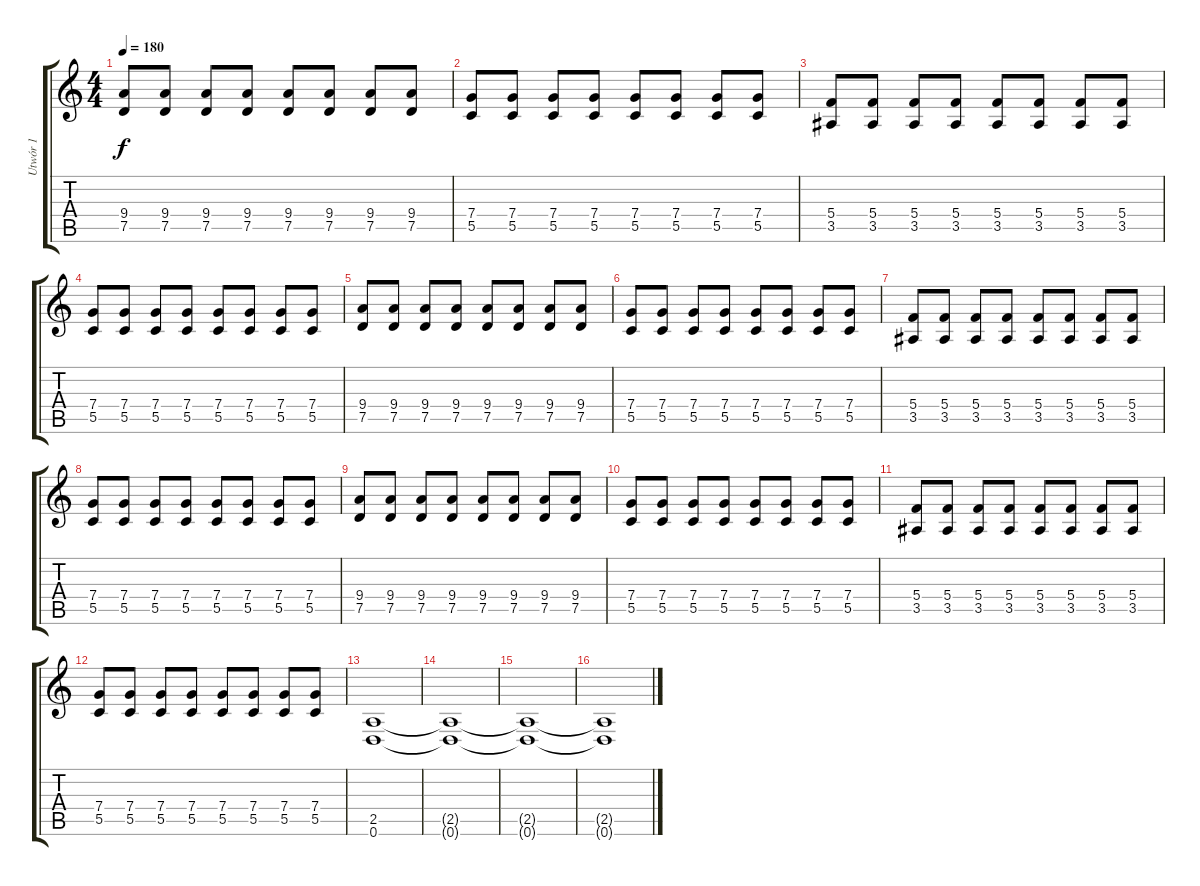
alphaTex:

\track ("Utwór 1" "Utwór 1") {instrument distortionguitar}
\staff {score tabs}
\tuning (D4 A3 F3 C3 G2 D2) {hide}
\ts (4 4)
\tempo 180
\clef g2
\ks c
(9.4 7.5).8{dy f} (9.4 7.5).8 (9.4 7.5).8 (9.4 7.5).8 (9.4 7.5).8 (9.4 7.5).8 (9.4 7.5).8 (9.4 7.5).8 |
(7.4 5.5).8 (7.4 5.5).8 (7.4 5.5).8 (7.4 5.5).8 (7.4 5.5).8 (7.4 5.5).8 (7.4 5.5).8 (7.4 5.5).8 |
(5.4 3.5).8 (5.4 3.5).8 (5.4 3.5).8 (5.4 3.5).8 (5.4 3.5).8 (5.4 3.5).8 (5.4 3.5).8 (5.4 3.5).8 |
(7.4 5.5).8 (7.4 5.5).8 (7.4 5.5).8 (7.4 5.5).8 (7.4 5.5).8 (7.4 5.5).8 (7.4 5.5).8 (7.4 5.5).8 |
(9.4 7.5).8 (9.4 7.5).8 (9.4 7.5).8 (9.4 7.5).8 (9.4 7.5).8 (9.4 7.5).8 (9.4 7.5).8 (9.4 7.5).8 |
(7.4 5.5).8 (7.4 5.5).8 (7.4 5.5).8 (7.4 5.5).8 (7.4 5.5).8 (7.4 5.5).8 (7.4 5.5).8 (7.4 5.5).8 |
(5.4 3.5).8 (5.4 3.5).8 (5.4 3.5).8 (5.4 3.5).8 (5.4 3.5).8 (5.4 3.5).8 (5.4 3.5).8 (5.4 3.5).8 |
(7.4 5.5).8 (7.4 5.5).8 (7.4 5.5).8 (7.4 5.5).8 (7.4 5.5).8 (7.4 5.5).8 (7.4 5.5).8 (7.4 5.5).8 |
(9.4 7.5).8 (9.4 7.5).8 (9.4 7.5).8 (9.4 7.5).8 (9.4 7.5).8 (9.4 7.5).8 (9.4 7.5).8 (9.4 7.5).8 |
(7.4 5.5).8 (7.4 5.5).8 (7.4 5.5).8 (7.4 5.5).8 (7.4 5.5).8 (7.4 5.5).8 (7.4 5.5).8 (7.4 5.5).8 |
(5.4 3.5).8 (5.4 3.5).8 (5.4 3.5).8 (5.4 3.5).8 (5.4 3.5).8 (5.4 3.5).8 (5.4 3.5).8 (5.4 3.5).8 |
(7.4 5.5).8 (7.4 5.5).8 (7.4 5.5).8 (7.4 5.5).8 (7.4 5.5).8 (7.4 5.5).8 (7.4 5.5).8 (7.4 5.5).8 |
(2.5 0.6).1 |
(2.5{t} 0.6{t}).1 |
(2.5{t} 0.6{t}).1 |
(2.5{t} 0.6{t}).1
